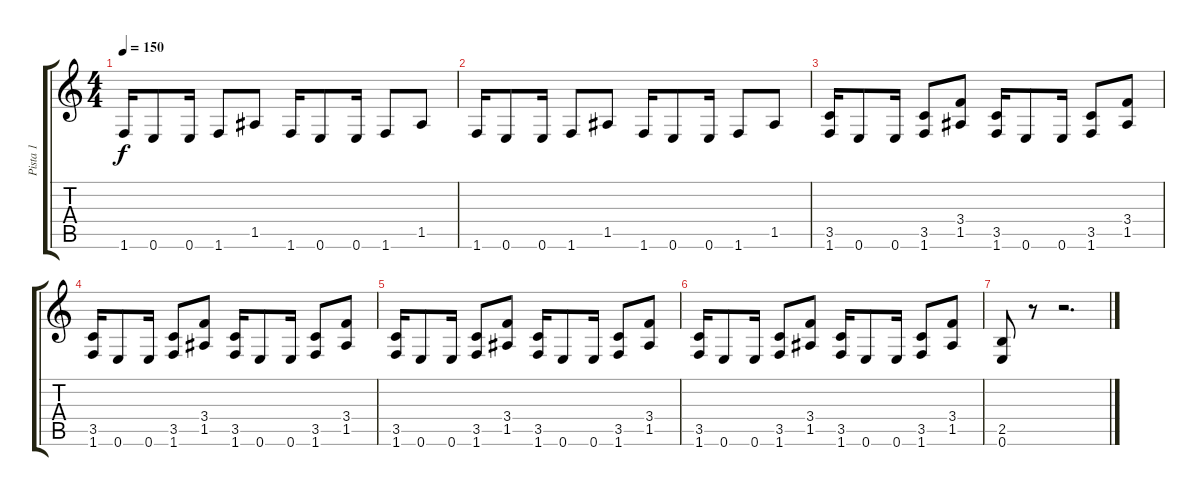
\track ("Pista 1" "Pista 1") {instrument distortionguitar}
\staff {score tabs}
\tuning (E4 B3 G3 D3 A2 E2) {hide}
\ts (4 4)
\tempo 150
\clef g2
\ks c
1.6.16{dy f} 0.6.8 0.6.16 1.6.8 1.5.8 1.6.16 0.6.8 0.6.16 1.6.8 1.5.8 |
1.6.16 0.6.8 0.6.16 1.6.8 1.5.8 1.6.16 0.6.8 0.6.16 1.6.8 1.5.8 |
(3.5 1.6).16 0.6.8 0.6.16 (3.5 1.6).8 (3.4 1.5).8 (3.5 1.6).16 0.6.8 0.6.16 (3.5 1.6).8 (3.4 1.5).8 |
(3.5 1.6).16 0.6.8 0.6.16 (3.5 1.6).8 (3.4 1.5).8 (3.5 1.6).16 0.6.8 0.6.16 (3.5 1.6).8 (3.4 1.5).8 |
(3.5 1.6).16 0.6.8 0.6.16 (3.5 1.6).8 (3.4 1.5).8 (3.5 1.6).16 0.6.8 0.6.16 (3.5 1.6).8 (3.4 1.5).8 |
(3.5 1.6).16 0.6.8 0.6.16 (3.5 1.6).8 (3.4 1.5).8 (3.5 1.6).16 0.6.8 0.6.16 (3.5 1.6).8 (3.4 1.5).8 |
(2.5 0.6).8 r.8 r.2{d}
